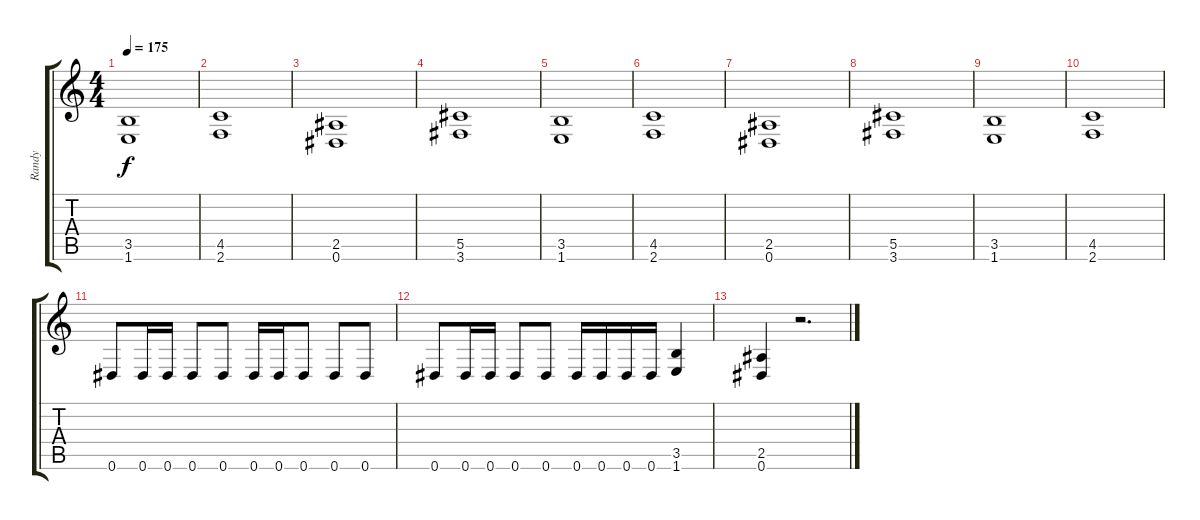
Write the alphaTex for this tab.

\track ("Randy" "Randy") {instrument distortionguitar}
\staff {score tabs}
\tuning (Eb4 Bb3 Gb3 Db3 Ab2 Eb2) {hide}
\ts (4 4)
\tempo 175
\clef g2
\ks c
(3.5 1.6).1{dy f} |
(4.5 2.6).1 |
(2.5 0.6).1 |
(5.5 3.6).1 |
(3.5 1.6).1 |
(4.5 2.6).1 |
(2.5 0.6).1 |
(5.5 3.6).1 |
(3.5 1.6).1 |
(4.5 2.6).1 |
0.6.8 0.6.16 0.6.16 0.6.8 0.6.8 0.6.16 0.6.16 0.6.8 0.6.8 0.6.8 |
0.6.8 0.6.16 0.6.16 0.6.8 0.6.8 0.6.16 0.6.16 0.6.16 0.6.16 (3.5 1.6).4 |
(2.5 0.6).4 r.2{d}
